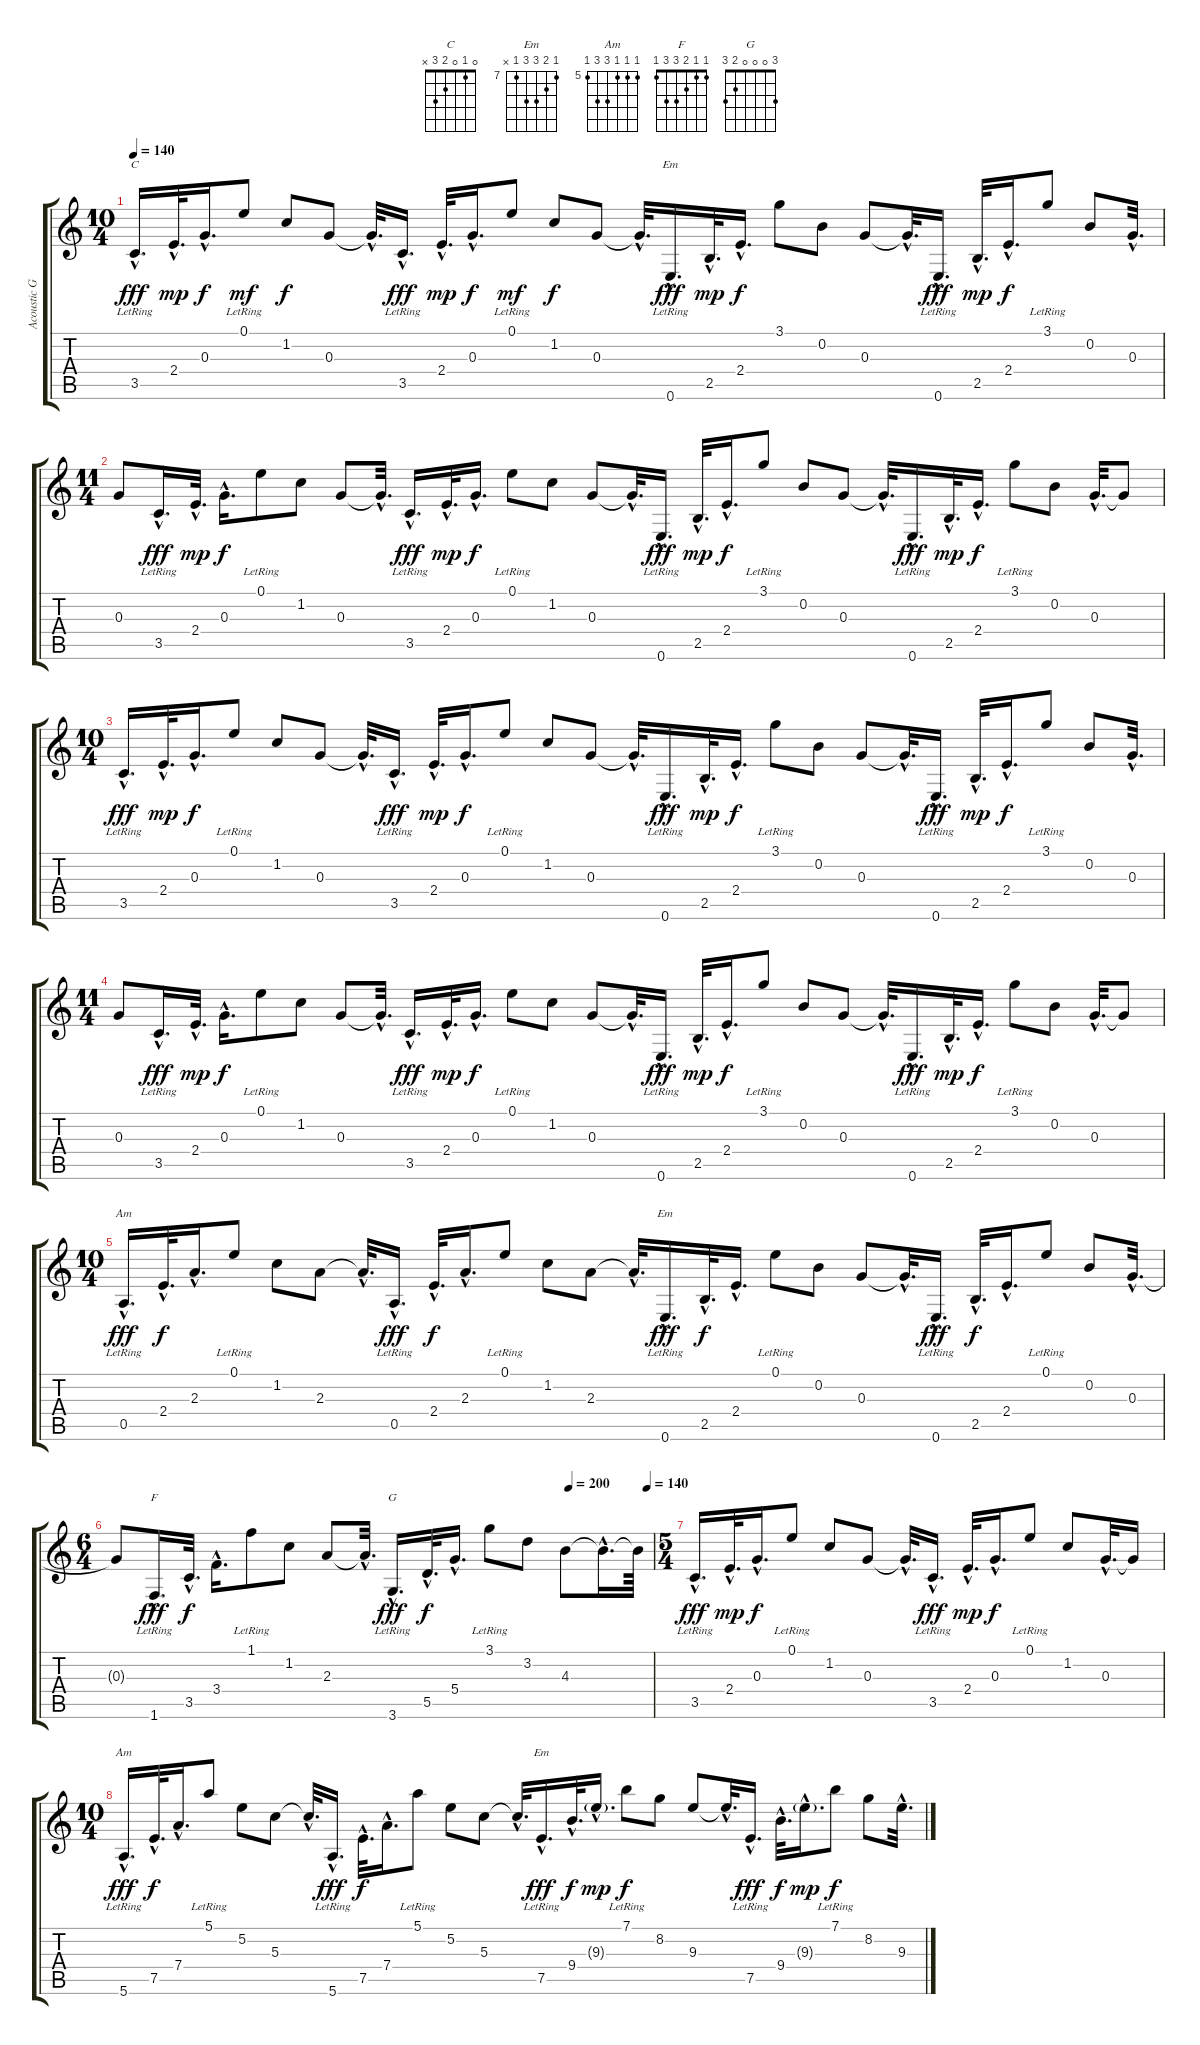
\track ("Acoustic Guitar" "Acoustic G") {instrument acousticguitarsteel}
\staff {score tabs}
\tuning (E4 B3 G3 D3 A2 E2) {hide}
\chord ("C" 0 1 0 2 3 x)
\chord ("Em" 3 0 0 2 2 0)
\chord ("Am" 0 1 2 2 0 x)
\chord ("Em" 0 0 0 2 2 0)
\chord ("F" 1 1 2 3 3 1)
\chord ("G" 3 0 0 0 2 3)
\chord ("Am" 5 5 5 7 7 5) {firstfret 5}
\chord ("Em" 7 8 9 9 7 x) {firstfret 7}
\ts (10 4)
\tempo 140
\clef g2
\ks c
3.5{hac lr}.16{d ch "C" dy fff} 2.4{hac}.32{d dy mp} 0.3{hac}.16{d dy f} 0.1{lr}.8{dy mf} 1.2.8{dy f} 0.3.8 0.3{hac t}.32{d} 3.5{hac lr}.16{d dy fff} 2.4{hac}.32{d dy mp} 0.3{hac}.16{d dy f} 0.1{lr}.8{dy mf} 1.2.8{dy f} 0.3.8 0.3{hac t}.32{d} 0.6{hac lr}.16{d ch "Em" dy fff} 2.5{hac}.32{d dy mp} 2.4{hac}.16{d dy f} 3.1.8 0.2.8 0.3.8 0.3{hac t}.32{d} 0.6{hac lr}.16{d dy fff} 2.5{hac}.32{d dy mp} 2.4{hac}.16{d dy f} 3.1{lr}.8 0.2.8 0.3{hac}.32{d} |
\ts (11 4)
0.3.8 3.5{hac lr}.16{d dy fff} 2.4{hac}.32{d dy mp} 0.3{hac}.16{d dy f} 0.1{lr}.8 1.2.8 0.3.8 0.3{hac t}.32{d} 3.5{hac lr}.16{d dy fff} 2.4{hac}.32{d dy mp} 0.3{hac}.16{d dy f} 0.1{lr}.8 1.2.8 0.3.8 0.3{hac t}.32{d} 0.6{hac lr}.16{d dy fff} 2.5{hac}.32{d dy mp} 2.4{hac}.16{d dy f} 3.1{lr}.8 0.2.8 0.3.8 0.3{hac t}.32{d} 0.6{hac lr}.16{d dy fff} 2.5{hac}.32{d dy mp} 2.4{hac}.16{d dy f} 3.1{lr}.8 0.2.8 0.3{hac}.32{d} 0.3{t}.8 |
\ts (10 4)
3.5{hac lr}.16{d dy fff} 2.4{hac}.32{d dy mp} 0.3{hac}.16{d dy f} 0.1{lr}.8 1.2.8 0.3.8 0.3{hac t}.32{d} 3.5{hac lr}.16{d dy fff} 2.4{hac}.32{d dy mp} 0.3{hac}.16{d dy f} 0.1{lr}.8 1.2.8 0.3.8 0.3{hac t}.32{d} 0.6{hac lr}.16{d dy fff} 2.5{hac}.32{d dy mp} 2.4{hac}.16{d dy f} 3.1{lr}.8 0.2.8 0.3.8 0.3{hac t}.32{d} 0.6{hac lr}.16{d dy fff} 2.5{hac}.32{d dy mp} 2.4{hac}.16{d dy f} 3.1{lr}.8 0.2.8 0.3{hac}.32{d} |
\ts (11 4)
0.3.8 3.5{hac lr}.16{d dy fff} 2.4{hac}.32{d dy mp} 0.3{hac}.16{d dy f} 0.1{lr}.8 1.2.8 0.3.8 0.3{hac t}.32{d} 3.5{hac lr}.16{d dy fff} 2.4{hac}.32{d dy mp} 0.3{hac}.16{d dy f} 0.1{lr}.8 1.2.8 0.3.8 0.3{hac t}.32{d} 0.6{hac lr}.16{d dy fff} 2.5{hac}.32{d dy mp} 2.4{hac}.16{d dy f} 3.1{lr}.8 0.2.8 0.3.8 0.3{hac t}.32{d} 0.6{hac lr}.16{d dy fff} 2.5{hac}.32{d dy mp} 2.4{hac}.16{d dy f} 3.1{lr}.8 0.2.8 0.3{hac}.32{d} 0.3{t}.8 |
\ts (10 4)
0.5{hac lr}.16{d ch "Am" dy fff} 2.4{hac}.32{d dy f} 2.3{hac}.16{d} 0.1{lr}.8 1.2.8 2.3.8 2.3{hac t}.32{d} 0.5{hac lr}.16{d dy fff} 2.4{hac}.32{d dy f} 2.3{hac}.16{d} 0.1{lr}.8 1.2.8 2.3.8 2.3{hac t}.32{d} 0.6{hac lr}.16{d ch "Em" dy fff} 2.5{hac}.32{d dy f} 2.4{hac}.16{d} 0.1{lr}.8 0.2.8 0.3.8 0.3{hac t}.32{d} 0.6{hac lr}.16{d dy fff} 2.5{hac}.32{d dy f} 2.4{hac}.16{d} 0.1{lr}.8 0.2.8 0.3{hac}.32{d} |
\ts (6 4)
\tempo (200 0.84375)
\tempo (140 0.9895833333333334)
0.3{t}.8 1.6{hac lr}.16{d ch "F" dy fff} 3.5{hac}.32{d dy f} 3.4{hac}.16{d} 1.1{lr}.8 1.2.8 2.3.8 2.3{hac t}.32{d} 3.6{hac lr}.16{d ch "G" dy fff} 5.5{hac}.32{d dy f} 5.4{hac}.16{d} 3.1{lr}.8 3.2.8 4.3.8 4.3{hac t}.16{d} 4.3{t}.64 |
\ts (5 4)
3.5{hac lr}.16{d dy fff} 2.4{hac}.32{d dy mp} 0.3{hac}.16{d dy f} 0.1{lr}.8 1.2.8 0.3.8 0.3{hac t}.32{d} 3.5{hac lr}.16{d dy fff} 2.4{hac}.32{d dy mp} 0.3{hac}.16{d dy f} 0.1{lr}.8 1.2.8 0.3{hac}.32{d} 0.3{t}.16 |
\ts (10 4)
5.6{hac lr}.16{d ch "Am" dy fff} 7.5{hac}.32{d dy f} 7.4{hac}.16{d} 5.1{lr}.8 5.2.8 5.3.8 5.3{hac t}.32{d} 5.6{hac lr}.16{d dy fff} 7.5{hac}.32{d dy f} 7.4{hac}.16{d} 5.1{lr}.8 5.2.8 5.3.8 5.3{hac t}.32{d} 7.5{hac lr}.16{d ch "Em" dy fff} 9.4{hac}.32{d dy f} 9.3{g hac}.16{d dy mp} 7.1{lr}.8{dy f} 8.2.8 9.3.8 9.3{hac t}.32{d} 7.5{hac lr}.16{d dy fff} 9.4{hac}.32{d dy f} 9.3{g hac}.16{d dy mp} 7.1{lr}.8{dy f} 8.2.8 9.3{hac}.32{d}
